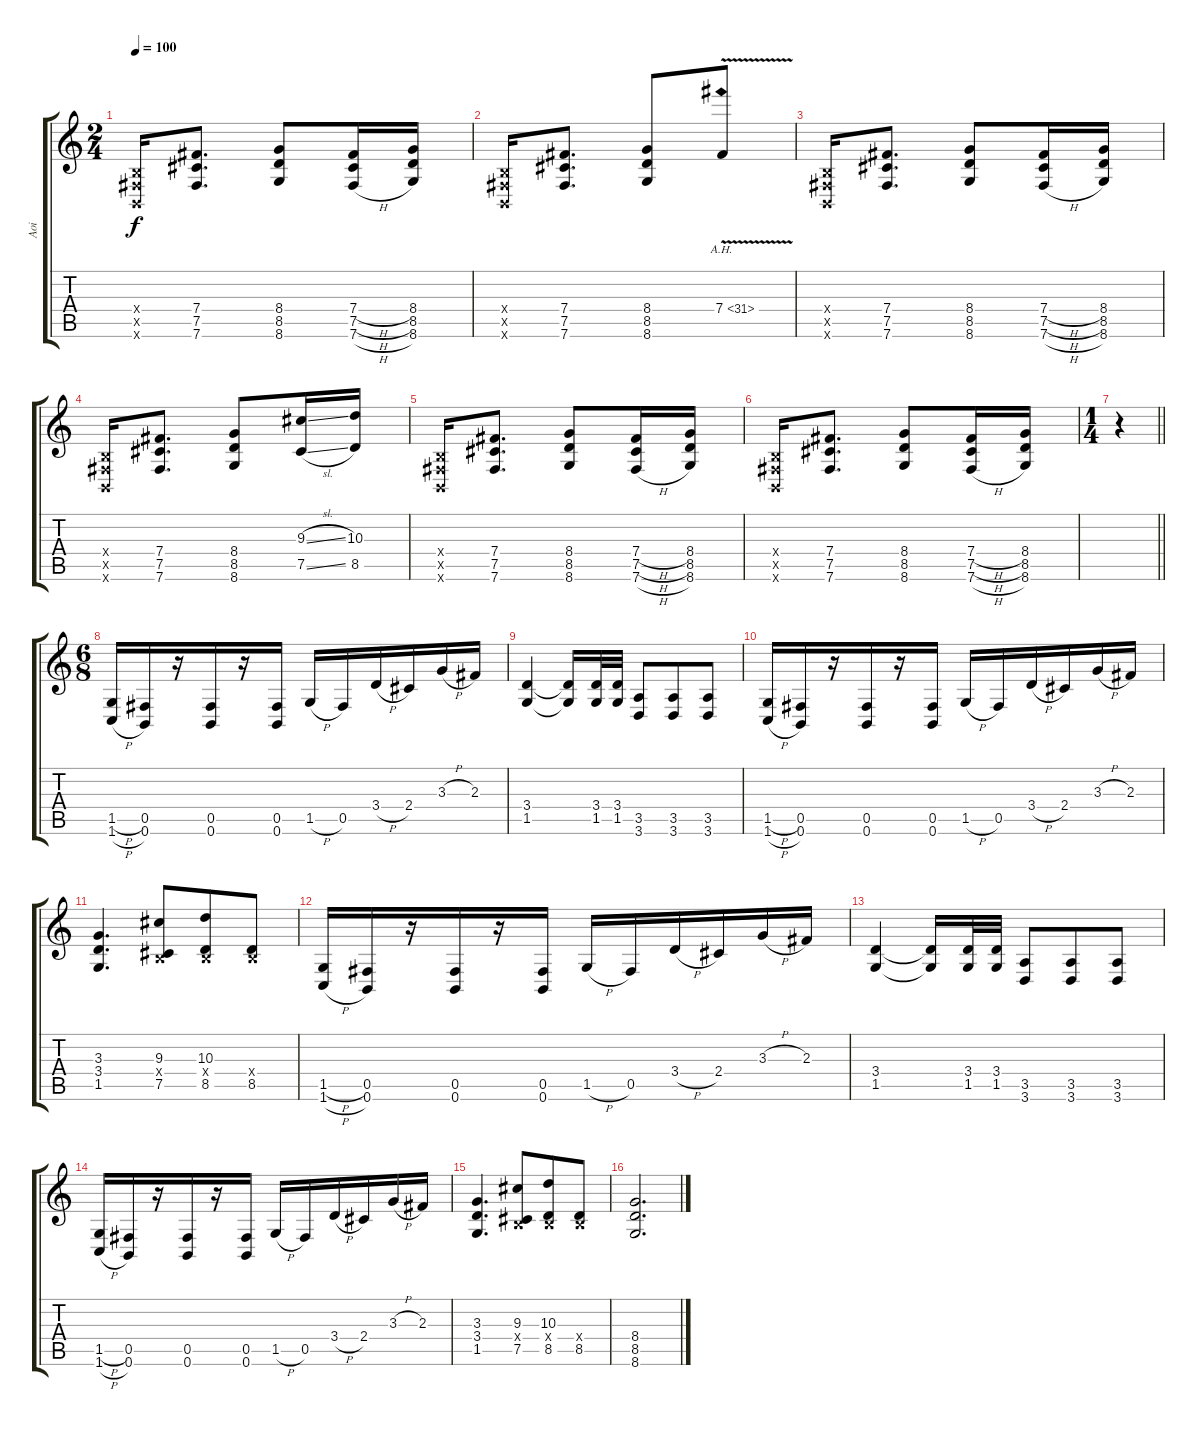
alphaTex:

\track ("Aoi" "Aoi") {instrument distortionguitar}
\staff {score tabs}
\tuning (Db4 Ab3 E3 B2 Gb2 B1) {hide}
\ts (2 4)
\tempo 100
\clef g2
\ks c
(0.4{x} 0.5{x} 0.6{x}).16{dy f} (7.4 7.5 7.6).8{d} (8.4 8.5 8.6).8 (7.4{h} 7.5{h} 7.6{h}).16 (8.4 8.5 8.6).16 |
(0.4{x} 0.5{x} 0.6{x}).16 (7.4 7.5 7.6).8{d} (8.4 8.5 8.6).8 7.4{ah 24 v}.8 |
(0.4{x} 0.5{x} 0.6{x}).16 (7.4 7.5 7.6).8{d} (8.4 8.5 8.6).8 (7.4{h} 7.5{h} 7.6{h}).16 (8.4 8.5 8.6).16 |
(0.4{x} 0.5{x} 0.6{x}).16 (7.4 7.5 7.6).8{d} (8.4 8.5 8.6).8 (9.3{sl} 7.5{sl}).16 (10.3 8.5).16 |
(0.4{x} 0.5{x} 0.6{x}).16 (7.4 7.5 7.6).8{d} (8.4 8.5 8.6).8 (7.4{h} 7.5{h} 7.6{h}).16 (8.4 8.5 8.6).16 |
(0.4{x} 0.5{x} 0.6{x}).16 (7.4 7.5 7.6).8{d} (8.4 8.5 8.6).8 (7.4{h} 7.5{h} 7.6{h}).16 (8.4 8.5 8.6).16 |
\ts (1 4)
\barLineRight lightlight
r.4 |
\ts (6 8)
(1.5{h} 1.6{h}).16 (0.5 0.6).16 r.16 (0.5 0.6).16 r.16 (0.5 0.6).16 1.5{h}.16 0.5.16 3.4{h}.16 2.4.16 3.3{h}.16 2.3.16 |
(3.4 1.5).4 (3.4{t} 1.5{t}).16 (3.4 1.5).32 (3.4 1.5).32 (3.5 3.6).8 (3.5 3.6).8 (3.5 3.6).8 |
(1.5{h} 1.6{h}).16 (0.5 0.6).16 r.16 (0.5 0.6).16 r.16 (0.5 0.6).16 1.5{h}.16 0.5.16 3.4{h}.16 2.4.16 3.3{h}.16 2.3.16 |
(3.3 3.4 1.5).4{d} (9.3 0.4{x} 7.5).8 (10.3 0.4{x} 8.5).8 (0.4{x} 8.5).8 |
(1.5{h} 1.6{h}).16 (0.5 0.6).16 r.16 (0.5 0.6).16 r.16 (0.5 0.6).16 1.5{h}.16 0.5.16 3.4{h}.16 2.4.16 3.3{h}.16 2.3.16 |
(3.4 1.5).4 (3.4{t} 1.5{t}).16 (3.4 1.5).32 (3.4 1.5).32 (3.5 3.6).8 (3.5 3.6).8 (3.5 3.6).8 |
(1.5{h} 1.6{h}).16 (0.5 0.6).16 r.16 (0.5 0.6).16 r.16 (0.5 0.6).16 1.5{h}.16 0.5.16 3.4{h}.16 2.4.16 3.3{h}.16 2.3.16 |
(3.3 3.4 1.5).4{d} (9.3 0.4{x} 7.5).8 (10.3 0.4{x} 8.5).8 (0.4{x} 8.5).8 |
(8.4 8.5 8.6).2{d}
